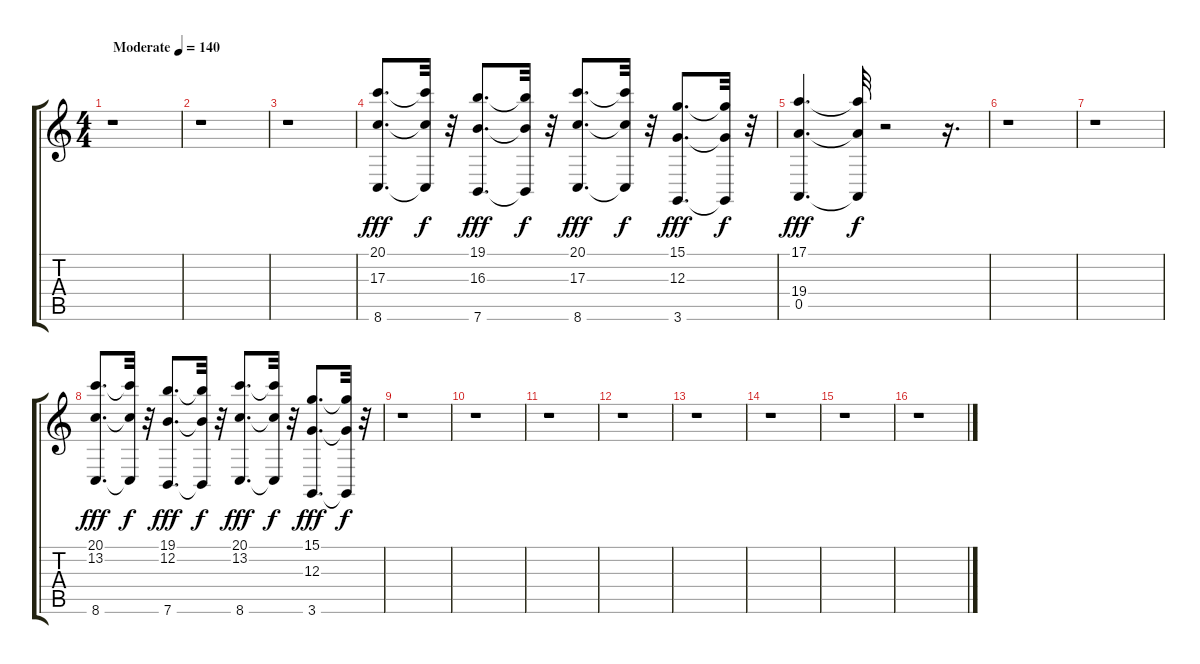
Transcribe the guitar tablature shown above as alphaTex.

\track "" {instrument acousticgrandpiano}
\staff {score tabs}
\tuning (E4 B3 G3 D3 A2 E2) {hide}
\ts (4 4)
\tempo (140 "Moderate")
\clef g2
\ks c
r.1{dy fff instrument acousticgrandpiano} |
r.1 |
r.1 |
(20.1 17.3 8.6).8{d} (20.1{t} 17.3{t} 8.6{t}).32{dy f} r.32 (19.1 16.3 7.6).8{d dy fff} (19.1{t} 16.3{t} 7.6{t}).32{dy f} r.32 (20.1 17.3 8.6).8{d dy fff} (20.1{t} 17.3{t} 8.6{t}).32{dy f} r.32 (15.1 12.3 3.6).8{d dy fff} (15.1{t} 12.3{t} 3.6{t}).32{dy f} r.32 |
(17.1 19.4 0.5).4{d dy fff} (17.1{t} 19.4{t} 0.5{t}).32{dy f} r.2 r.16{d} |
r.1 |
r.1 |
(20.1 13.2 8.6).8{d dy fff} (20.1{t} 13.2{t} 8.6{t}).32{dy f} r.32 (19.1 12.2 7.6).8{d dy fff} (19.1{t} 12.2{t} 7.6{t}).32{dy f} r.32 (20.1 13.2 8.6).8{d dy fff} (20.1{t} 13.2{t} 8.6{t}).32{dy f} r.32 (15.1 12.3 3.6).8{d dy fff} (15.1{t} 12.3{t} 3.6{t}).32{dy f} r.32 |
r.1 |
r.1 |
r.1 |
r.1 |
r.1 |
r.1 |
r.1 |
r.1
